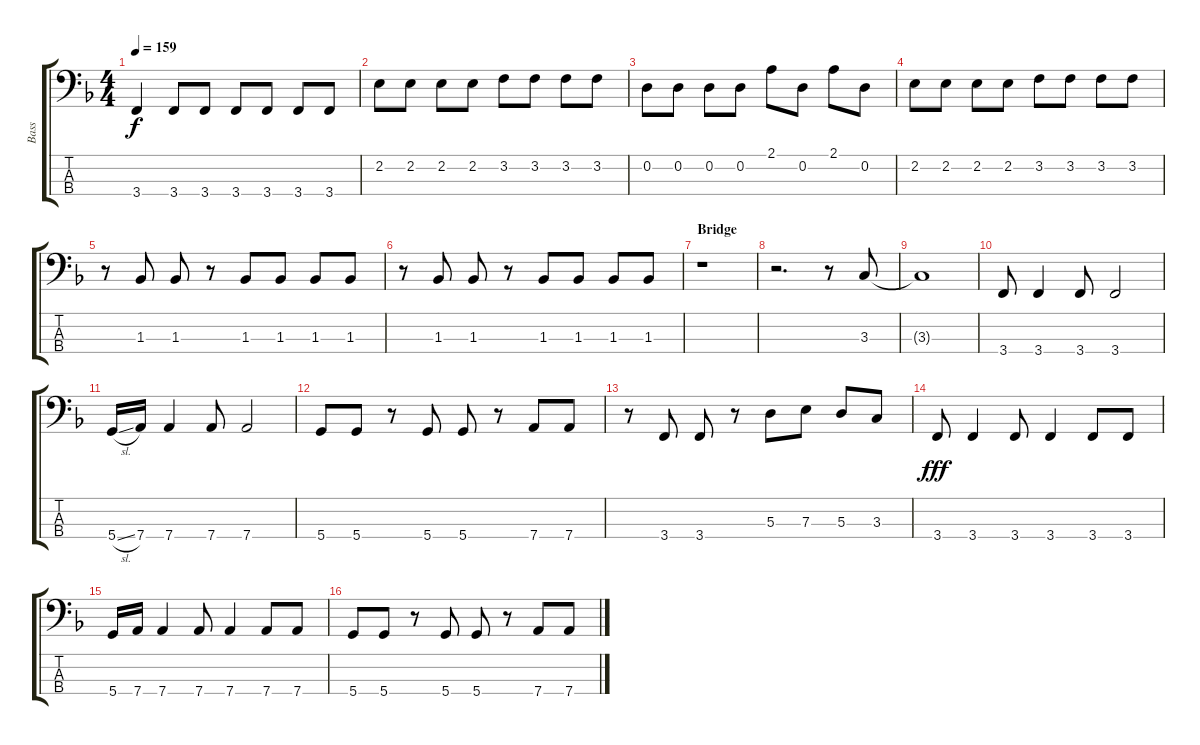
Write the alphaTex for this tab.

\track ("Bass" "Bass") {instrument electricbassfinger}
\staff {score tabs}
\tuning (G2 D2 A1 D1) {hide}
\ts (4 4)
\tempo 159
\clef f4
\ks f
3.4.4{dy f} 3.4.8 3.4.8 3.4.8 3.4.8 3.4.8 3.4.8 |
2.2.8 2.2.8 2.2.8 2.2.8 3.2.8 3.2.8 3.2.8 3.2.8 |
0.2.8 0.2.8 0.2.8 0.2.8 2.1.8 0.2.8 2.1.8 0.2.8 |
2.2.8 2.2.8 2.2.8 2.2.8 3.2.8 3.2.8 3.2.8 3.2.8 |
r.8 1.3.8 1.3.8 r.8 1.3.8 1.3.8 1.3.8 1.3.8 |
r.8 1.3.8 1.3.8 r.8 1.3.8 1.3.8 1.3.8 1.3.8 |
\section ("" "Bridge")
r.1 |
r.2{d} r.8 3.3.8 |
3.3{t}.1 |
3.4.8 3.4.4 3.4.8 3.4.2 |
5.4{sl}.16 7.4.16 7.4.4 7.4.8 7.4.2 |
5.4.8 5.4.8 r.8 5.4.8 5.4.8 r.8 7.4.8 7.4.8 |
r.8 3.4.8 3.4.8 r.8 5.3.8 7.3.8 5.3.8 3.3.8 |
3.4.8{dy fff} 3.4.4 3.4.8 3.4.4 3.4.8 3.4.8 |
5.4.16 7.4.16 7.4.4 7.4.8 7.4.4 7.4.8 7.4.8 |
5.4.8 5.4.8 r.8 5.4.8 5.4.8 r.8 7.4.8 7.4.8
